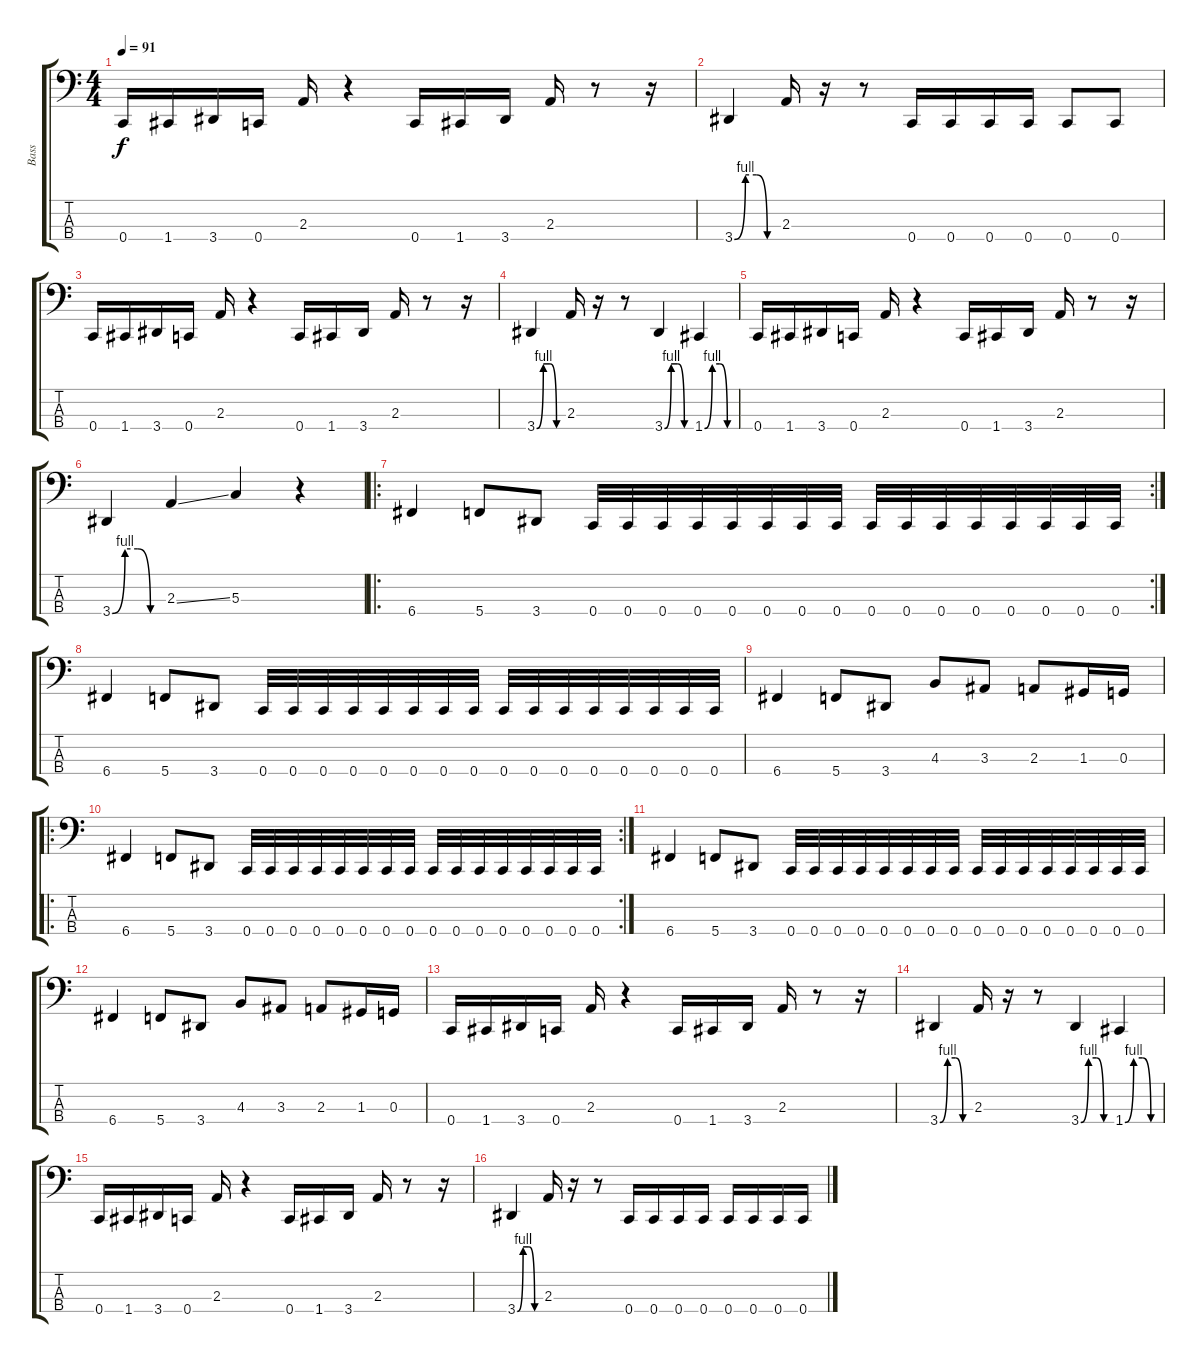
\track ("Bass" "Bass") {instrument electricbasspick}
\staff {score tabs}
\tuning (F2 C2 G1 C1) {hide}
\ts (4 4)
\tempo 91
\clef f4
\ks c
0.4.16{dy f} 1.4.16 3.4.16 0.4.16 2.3.16 r.4 0.4.16 1.4.16 3.4.16 2.3.16 r.8 r.16 |
3.4{be (custom 0 0 15 4 30 4 45 0 60 0)}.4 2.3.16 r.16 r.8 0.4.16 0.4.16 0.4.16 0.4.16 0.4.8 0.4.8 |
0.4.16 1.4.16 3.4.16 0.4.16 2.3.16 r.4 0.4.16 1.4.16 3.4.16 2.3.16 r.8 r.16 |
3.4{be (custom 0 0 15 4 30 4 45 0 60 0)}.4 2.3.16 r.16 r.8 3.4{be (custom 0 0 15 4 30 4 45 0 60 0)}.4 1.4{be (custom 0 0 15 4 30 4 45 0 60 0)}.4 |
0.4.16 1.4.16 3.4.16 0.4.16 2.3.16 r.4 0.4.16 1.4.16 3.4.16 2.3.16 r.8 r.16 |
3.4{be (custom 0 0 15 4 30 4 45 0 60 0)}.4 2.3{ss}.4 5.3.4 r.4 |
\ro
\rc 2
6.4.4 5.4.8 3.4.8 0.4.32 0.4.32 0.4.32 0.4.32 0.4.32 0.4.32 0.4.32 0.4.32 0.4.32 0.4.32 0.4.32 0.4.32 0.4.32 0.4.32 0.4.32 0.4.32 |
6.4.4 5.4.8 3.4.8 0.4.32 0.4.32 0.4.32 0.4.32 0.4.32 0.4.32 0.4.32 0.4.32 0.4.32 0.4.32 0.4.32 0.4.32 0.4.32 0.4.32 0.4.32 0.4.32 |
6.4.4 5.4.8 3.4.8 4.3.8 3.3.8 2.3.8 1.3.16 0.3.16 |
\ro
\rc 2
6.4.4 5.4.8 3.4.8 0.4.32 0.4.32 0.4.32 0.4.32 0.4.32 0.4.32 0.4.32 0.4.32 0.4.32 0.4.32 0.4.32 0.4.32 0.4.32 0.4.32 0.4.32 0.4.32 |
6.4.4 5.4.8 3.4.8 0.4.32 0.4.32 0.4.32 0.4.32 0.4.32 0.4.32 0.4.32 0.4.32 0.4.32 0.4.32 0.4.32 0.4.32 0.4.32 0.4.32 0.4.32 0.4.32 |
6.4.4 5.4.8 3.4.8 4.3.8 3.3.8 2.3.8 1.3.16 0.3.16 |
0.4.16 1.4.16 3.4.16 0.4.16 2.3.16 r.4 0.4.16 1.4.16 3.4.16 2.3.16 r.8 r.16 |
3.4{be (custom 0 0 15 4 30 4 45 0 60 0)}.4 2.3.16 r.16 r.8 3.4{be (custom 0 0 15 4 30 4 45 0 60 0)}.4 1.4{be (custom 0 0 15 4 30 4 45 0 60 0)}.4 |
0.4.16 1.4.16 3.4.16 0.4.16 2.3.16 r.4 0.4.16 1.4.16 3.4.16 2.3.16 r.8 r.16 |
3.4{be (custom 0 0 15 4 30 4 45 0 60 0)}.4 2.3.16 r.16 r.8 0.4.16 0.4.16 0.4.16 0.4.16 0.4.16 0.4.16 0.4.16 0.4.16
